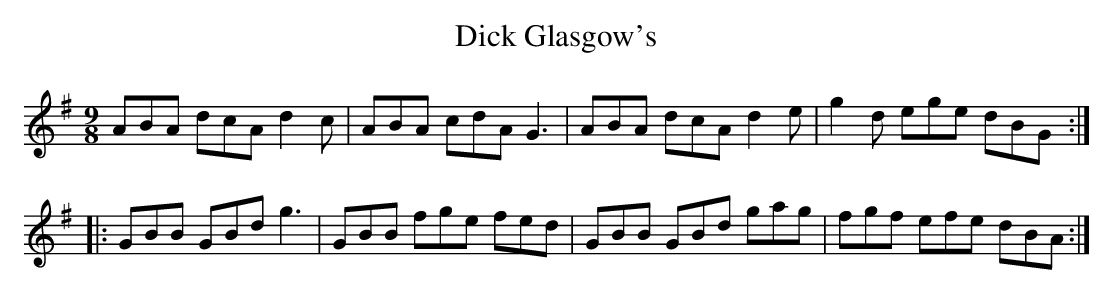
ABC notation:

X:1
T:Dick Glasgow's
M:9/8
L:1/8
K:G
ABA dcA d2c | ABA cdA G3 | ABA dcA d2e | g2d ege dBG ::
GBB GBd g3 | GBB fge fed | GBB GBd gag | fgf efe dBA :|
